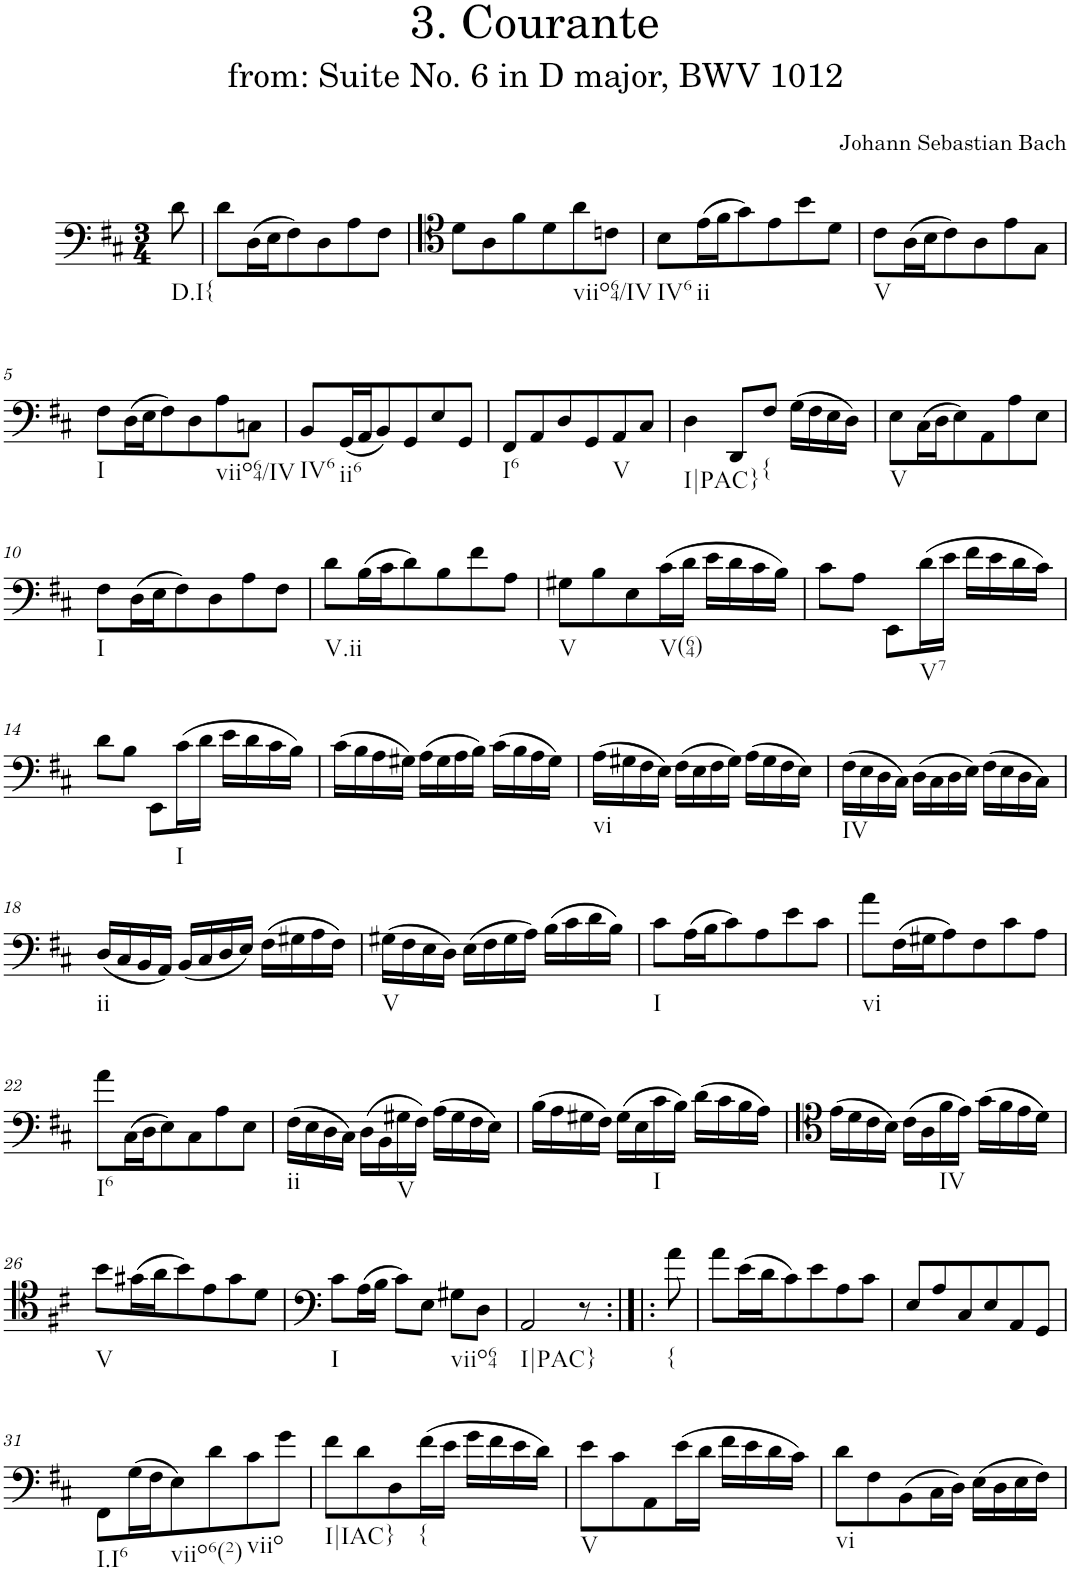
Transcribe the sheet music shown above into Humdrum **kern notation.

**kern
*part1
*staff1
*I"Piano
*I'Pno.
*clefF4
*k[f#c#]
*M3/4
=
!LO:TX:b:t=D.I{
8d\
=1
8d\L
(16D\L
16E\J
8F#\)
8D\
8A\
8F#\J
=2
8d\L
8A\
8f#\
8d\
!LO:TX:b:t=viio64/IV
8a\
8cn\J
=3
!LO:TX:b:t=IV6
8B\L
!LO:TX:b:t=ii
(16e\L
16f#\J
8g\)
8e\
8b\
8d\J
=4
!LO:TX:b:t=V
8c#\L
(16A\L
16B\J
8c#\)
8A\
8e\
8G\J
!!LO:LB:g=z
=5
!LO:TX:b:t=I
8F#\L
(16D\L
16E\J
8F#\)
8D\
!LO:TX:b:t=viio64/IV
8A\
8Cn\J
=6
!LO:TX:b:t=IV6
8BB/L
!LO:TX:b:t=ii6
(16GG/L
16AA/J
8BB/)
8GG/
8E/
8GG/J
=7
!LO:TX:b:t=I6
8FF#/L
8AA/
8D/
8GG/
!LO:TX:b:t=V
8AA/
8C#/J
=8
!LO:TX:b:t=I|PAC}
4D\
8DD/L
!LO:TX:b:t={
8F#/J
(16G\LL
16F#\
16E\
16D\JJ)
=9
!LO:TX:b:t=V
8E\L
(16C#\L
16D\J
8E\)
8AA\
8A\
8E\J
!!LO:LB:g=z
=10
!LO:TX:b:t=I
8F#\L
(16D\L
16E\J
8F#\)
8D\
8A\
8F#\J
=11
!LO:TX:b:t=V.ii
8d\L
(16B\L
16c#\J
8d\)
8B\
8f#\
8A\J
=12
!LO:TX:b:t=V
8G#X\L
8B\
8E\
!LO:TX:b:t=V(64)
(16c#\L
16d\JJ
16e\LL
16d\
16c#\
16B\JJ)
=13
8c#\L
8A\J
8EE\L
!LO:TX:b:t=V7
(16d\L
16e\JJ
16f#\LL
16e\
16d\
16c#\JJ)
!!LO:LB:g=z
=14
8d\L
8B\J
8EE\L
!LO:TX:b:t=I
(16c#\L
16d\JJ
16e\LL
16d\
16c#\
16B\JJ)
=15
(16c#\LL
16B\
16A\
16G#X\JJ)
(16A\LL
16G#\
16A\
16B\JJ)
(16c#\LL
16B\
16A\
16G#\JJ)
=16
!LO:TX:b:t=vi
(16A\LL
16G#X\
16F#\
16E\JJ)
(16F#\LL
16E\
16F#\
16G#\JJ)
(16A\LL
16G#\
16F#\
16E\JJ)
=17
!LO:TX:b:t=IV
(16F#\LL
16E\
16D\
16C#\JJ)
(16D\LL
16C#\
16D\
16E\JJ)
(16F#\LL
16E\
16D\
16C#\JJ)
!!LO:LB:g=z
=18
!LO:TX:b:t=ii
(16D/LL
16C#/
16BB/
16AA/JJ)
(16BB/LL
16C#/
16D/
16E/JJ)
(16F#\LL
16G#X\
16A\
16F#\JJ)
=19
!LO:TX:b:t=V
(16G#X\LL
16F#\
16E\
16D\JJ)
(16E\LL
16F#\
16G#\
16A\JJ)
(16B\LL
16c#\
16d\
16B\JJ)
=20
!LO:TX:b:t=I
8c#\L
(16A\L
16B\J
8c#\)
8A\
8e\
8c#\J
=21
!LO:TX:b:t=vi
8a\L
(16F#\L
16G#X\J
8A\)
8F#\
8c#\
8A\J
!!LO:LB:g=z
=22
!LO:TX:b:t=I6
8a\L
(16C#\L
16D\J
8E\)
8C#\
8A\
8E\J
=23
!LO:TX:b:t=ii
(16F#\LL
16E\
16D\
16C#\JJ)
(16D\LL
16BB\
!LO:TX:b:t=V
16G#X\
16F#\JJ)
(16A\LL
16G#\
16F#\
16E\JJ)
=24
(16B\LL
16A\
16G#X\
16F#\JJ)
(16G#\LL
16E\
!LO:TX:b:t=I
16c#\
16B\JJ)
(16d\LL
16c#\
16B\
16A\JJ)
=25
(16e\LL
16d\
16c#\
16B\JJ)
(16c#\LL
16A\
!LO:TX:b:t=IV
16f#\
16e\JJ)
(16g\LL
16f#\
16e\
16d\JJ)
!!LO:LB:g=z
=26
!LO:TX:b:t=V
8b\L
(16g#X\L
16a\J
8b\)
8e\
8g#\
8d\J
=27
!LO:TX:b:t=I
8c#\L
(16A\L
16B\JJ
8c#\L)
8E\J
!LO:TX:b:t=viio64
8G#X\L
8D\J
=28
!LO:TX:b:t=I|PAC}
2AA/
8r
!LO:TX:b:t={
8a\
=29
8a\L
(16e\L
16d\J
8c#\)
8e\
8A\
8c#\J
=30
8E/L
8A/
8C#/
8E/
8AA/
8GG/J
!!LO:LB:g=z
=31
!LO:TX:b:t=I.I6
8FF#\L
(16G\L
16F#\J
!LO:TX:b:t=viio6(2)
8E\)
8d\
!LO:TX:b:t=viio
8c#\
8g\J
=32
!LO:TX:b:t=I|IAC}
8f#\L
8d\
8D\
!LO:TX:b:t={
(16f#\L
16e\JJ
16g\LL
16f#\
16e\
16d\JJ)
=33
!LO:TX:b:t=V
8e\L
8c#\
8AA\
(16e\L
16d\JJ
16f#\LL
16e\
16d\
16c#\JJ)
=34
!LO:TX:b:t=vi
8d\L
8F#\
(8BB\
16C#\L
16D\JJ)
(16E\LL
16D\
16E\
16F#\JJ)
=
*-
